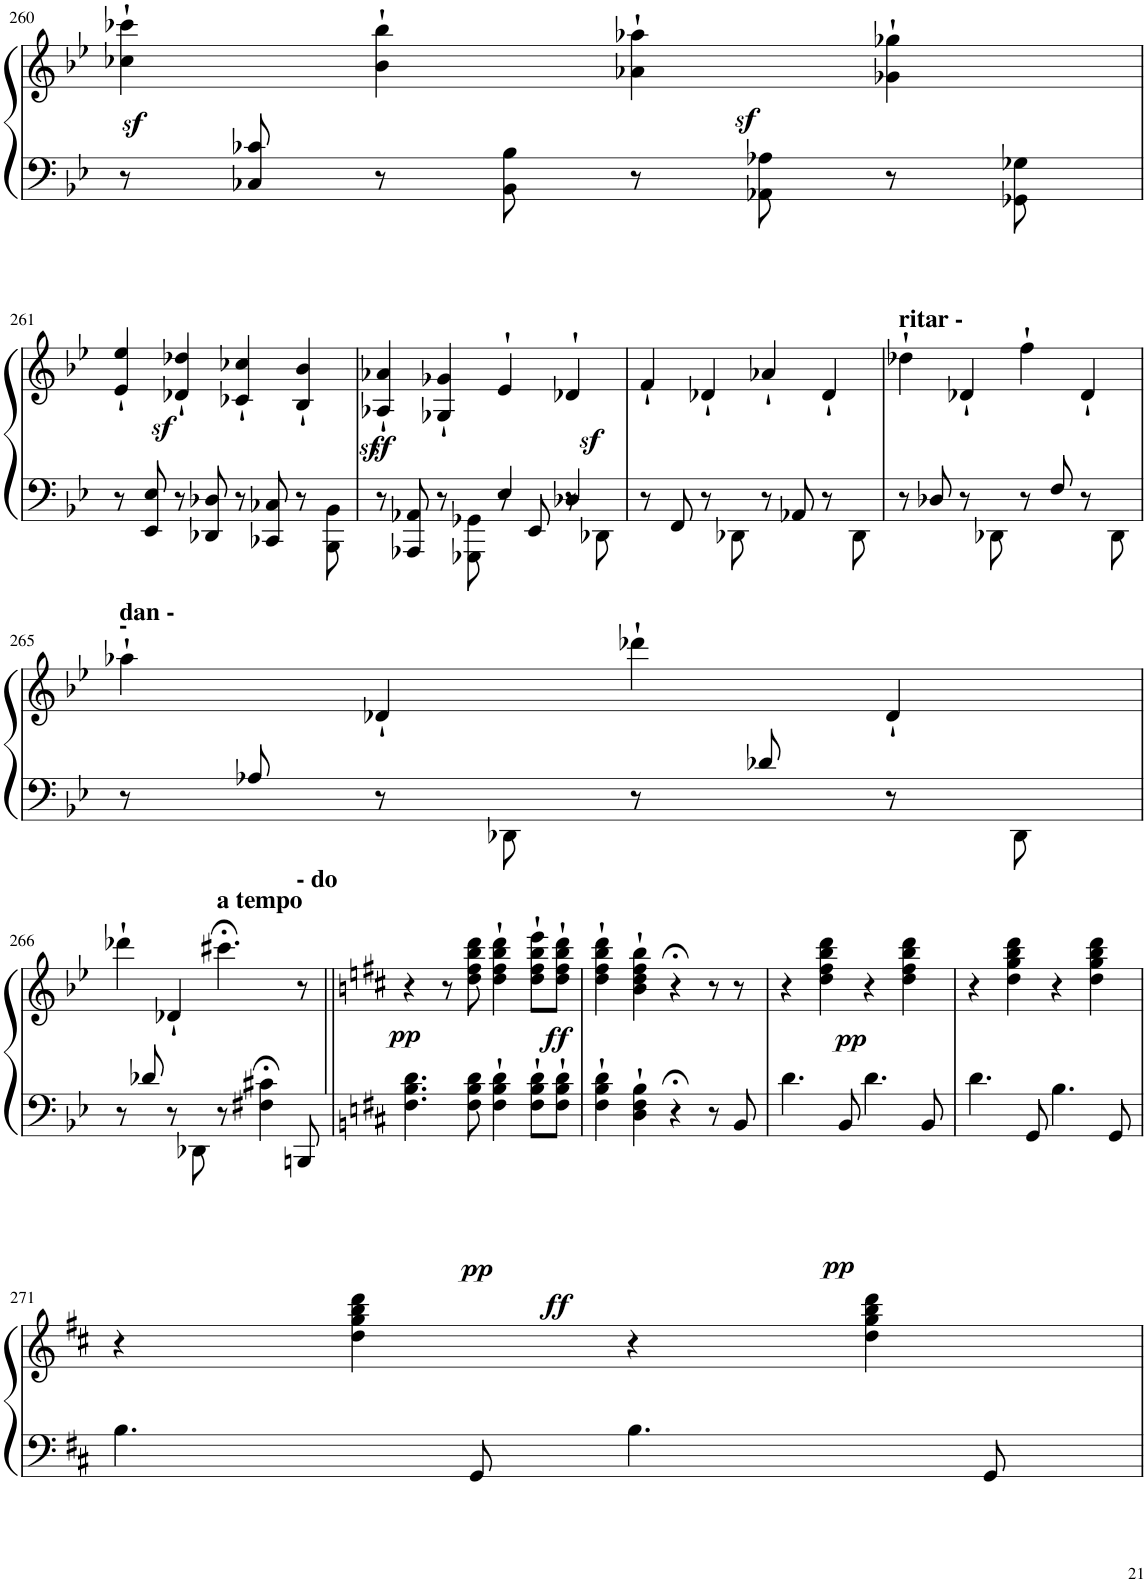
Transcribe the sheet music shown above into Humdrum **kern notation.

**kern	**kern	**dynam
*part1	*part1	*part1
*staff2	*staff1	*staff1/2
*I"Piano	*	*
*I'Pno	*	*
!!LO:PB:g=z
*clefF4	*clefG2	*
*k[b-e-]	*k[b-e-]	*
*M4/4	*M4/4	*
*met(c|)	*met(c|)	*
=260	=260	=260
*^	*	*
8r	8ryy	4cc-X\z<'` 4ccc-X\z<'`	.
8ryy	8C-X/ 8c-X/	.	.
8r	8ryy	4b-\'` 4bb-\'`	.
8ryy	8BB-\ 8B-\	.	.
8r	8ryy	4a-X\z<'` 4aa-X\z<'`	.
8ryy	8AA-X\ 8A-X\	.	.
8r	8ryy	4g-X\'` 4gg-X\'`	.
8ryy	8GG-X\ 8G-X\	.	.
!!LO:LB:g=z
=261	=261	=261	=261
8r	8ryy	4e-/z<'` 4ee-/z<'`	.
8ryy	8EE-/ 8E-/	.	.
8r	8ryy	4d-X/'` 4dd-X/'`	.
8ryy	8DD-X/ 8D-X/	.	.
8r	8ryy	4c-X/z<'` 4cc-X/z<'`	.
8ryy	8CC-X/ 8C-X/	.	.
8r	8ryy	4B-/'` 4b-/'`	.
8ryy	8BBB-\ 8BB-\	.	.
=262	=262	=262	=262
*	*^	*	*
2ryy	8r	8ryy	4A-X/z<'` 4a-X/z<'`	.
.	8ryy	8AAA-X/ 8AA-X/	.	.
.	8r	8ryy	4G-X/'` 4g-X/'`	.
.	8ryy	8GGG-X\ 8GG-X\	.	.
4E-'/	8r	8ryy	4e-z<'`/	.
.	8ryy	8EE-/	.	.
4D-X'/	8r	8ryy	4d-X'`/	.
.	8ryy	8DD-X\	.	.
*	*v	*v	*	*
=263	=263	=263	=263
8r	8ryy	4f'`/	.
8ryy	8FF/	.	.
8r	8ryy	4d-X'`/	.
8ryy	8DD-X\	.	.
8r	8ryy	4a-X'`/	.
8ryy	8AA-X/	.	.
8r	8ryy	4d-'`/	.
8ryy	8DD-\	.	.
=264	=264	=264	=264
!	!	!LO:TX:a:B:t=ritar -	!
8r	8ryy	4dd-X'`\	.
8ryy	8D-X/	.	.
8r	8ryy	4d-X'`/	.
8ryy	8DD-X\	.	.
8r	8ryy	4ff'`\	.
8ryy	8F/	.	.
8r	8ryy	4d-'`/	.
8ryy	8DD-\	.	.
!!LO:LB:g=z
=265	=265	=265	=265
!	!	!LO:TX:a:B:t=-	!
!	!	!LO:TX:a:B:t=dan -	!
8r	8ryy	4aa-X'`\	.
8ryy	8A-X/	.	.
8r	8ryy	4d-X'`/	.
8ryy	8DD-X\	.	.
8r	8ryy	4ddd-X'`\	.
8ryy	8d-X/	.	.
8r	8ryy	4d-'`/	.
8ryy	8DD-\	.	.
!!LO:LB:g=z
=266	=266	=266	=266
8r	8ryy	4ddd-X'`\	.
8ryy	8d-X/	.	.
8r	8ryy	4d-X'`/	.
8ryy	8DD-X\	.	.
!	!	!LO:TX:a:B:t=a tempo	!
!	!	!	!LO:DY:b
8r	2ryy	4.ccc#X;<\	pp
!	!	!	!LO:DY:b=2
4F#X\;< 4c#X\;<	.	.	pp
!	!	!LO:TX:a:B:t=- do	!
!	!	!	!LO:DY:b=2
8BBBn/	.	8r	ff
*v	*v	*	*
=267||	=267||	=267||
*k[f#c#]	*k[f#c#]	*
4.F#\ 4.B\ 4.d\	4r	.
.	8r	.
!	!	!LO:DY:b
8F#\ 8B\ 8d\	8dd\ 8ff#\ 8bb\ 8ddd\	ff
4F#\'` 4B\'` 4d\'`	4dd\'` 4ff#\'` 4bb\'` 4ddd\'`	.
8F#\'` 8B\'` 8d\'`L	8dd\'` 8ff#\'` 8bb\'` 8eee\'`L	.
8F#\'` 8B\'` 8d\'`J	8dd\'` 8ff#\'` 8bb\'` 8ddd\'`J	.
=268	=268	=268
4F#\'` 4B\'` 4d\'`	4dd\'` 4ff#\'` 4bb\'` 4ddd\'`	.
4D\'` 4F#\'` 4B\'`	4b\'` 4dd\'` 4ff#\'` 4bb\'`	.
4r;<	4r;<	.
8r	8r	.
!	!	!LO:DY:b=2
8BB/	8r	pp
=269	=269	=269
4.d\	4r	.
!	!	!LO:DY:b
.	4dd\ 4ff#\ 4bb\ 4ddd\	pp
8BB/	.	.
4.d\	4r	.
.	4dd\ 4ff#\ 4bb\ 4ddd\	.
8BB/	.	.
=270	=270	=270
4.d\	4r	.
.	4dd\ 4gg\ 4bb\ 4ddd\	.
8GG/	.	.
4.B\	4r	.
.	4dd\ 4gg\ 4bb\ 4ddd\	.
8GG/	.	.
!!LO:LB:g=z
=271	=271	=271
4.B\	4r	.
.	4dd\ 4gg\ 4bb\ 4ddd\	.
8GG/	.	.
4.B\	4r	.
.	4dd\ 4gg\ 4bb\ 4ddd\	.
8GG/	.	.
=	=	=
*-	*-	*-
